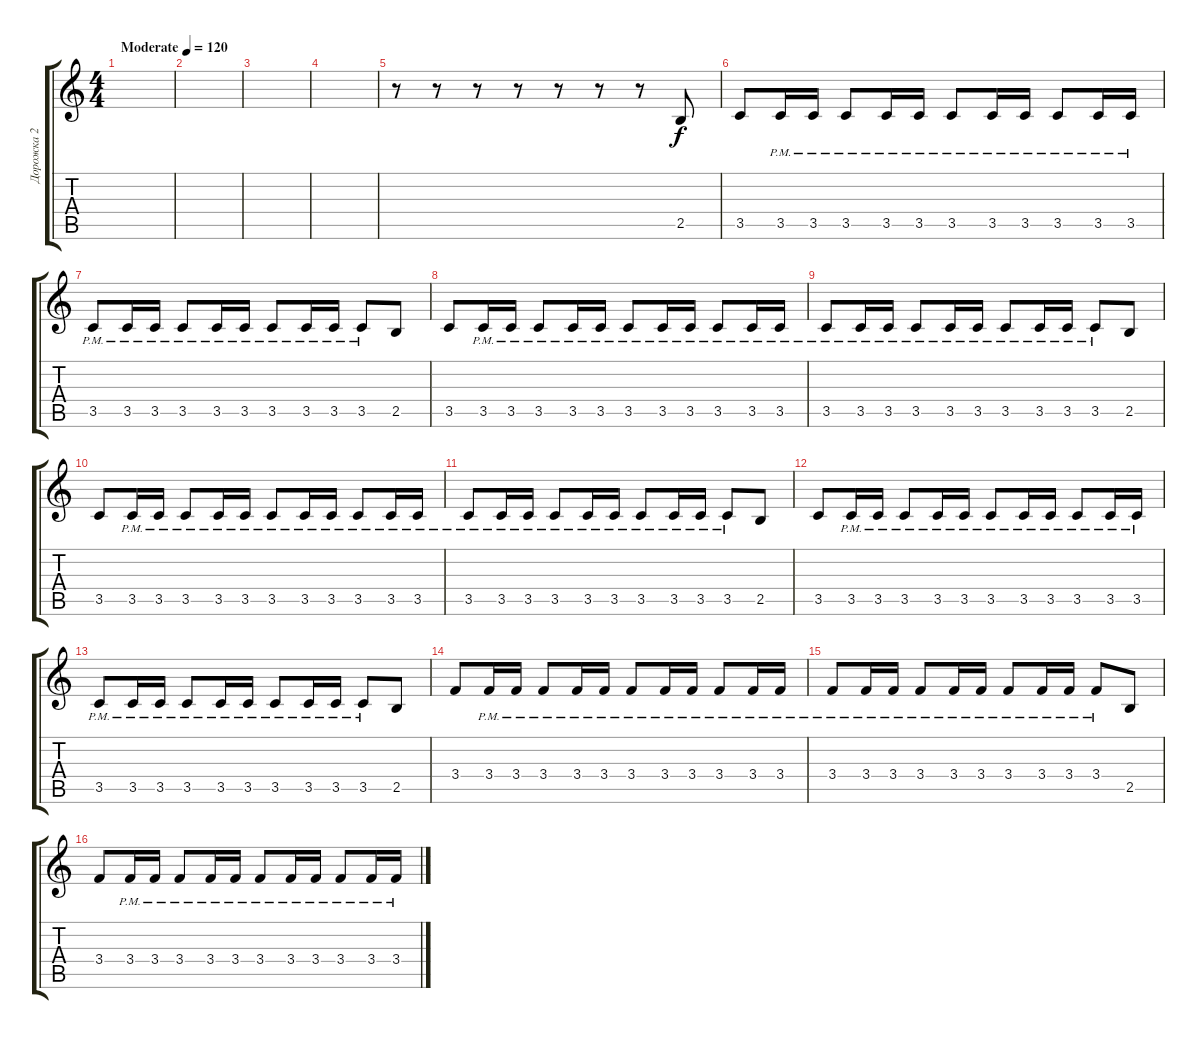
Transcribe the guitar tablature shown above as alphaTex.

\track ("Дорожка 2" "Дорожка 2") {instrument distortionguitar}
\staff {score tabs}
\tuning (E4 B3 G3 D3 A2 E2) {hide}
\ts (4 4)
\tempo (120 "Moderate")
\clef g2
\ks c
|
|
|
|
r.8 r.8 r.8 r.8 r.8 r.8 r.8 2.5.8 |
3.5.8 3.5{pm}.16 3.5{pm}.16 3.5{pm}.8 3.5{pm}.16 3.5{pm}.16 3.5{pm}.8 3.5{pm}.16 3.5{pm}.16 3.5{pm}.8 3.5{pm}.16 3.5{pm}.16 |
3.5{pm}.8 3.5{pm}.16 3.5{pm}.16 3.5{pm}.8 3.5{pm}.16 3.5{pm}.16 3.5{pm}.8 3.5{pm}.16 3.5{pm}.16 3.5{pm}.8 2.5.8 |
3.5.8 3.5{pm}.16 3.5{pm}.16 3.5{pm}.8 3.5{pm}.16 3.5{pm}.16 3.5{pm}.8 3.5{pm}.16 3.5{pm}.16 3.5{pm}.8 3.5{pm}.16 3.5{pm}.16 |
3.5{pm}.8 3.5{pm}.16 3.5{pm}.16 3.5{pm}.8 3.5{pm}.16 3.5{pm}.16 3.5{pm}.8 3.5{pm}.16 3.5{pm}.16 3.5{pm}.8 2.5.8 |
3.5.8 3.5{pm}.16 3.5{pm}.16 3.5{pm}.8 3.5{pm}.16 3.5{pm}.16 3.5{pm}.8 3.5{pm}.16 3.5{pm}.16 3.5{pm}.8 3.5{pm}.16 3.5{pm}.16 |
3.5{pm}.8 3.5{pm}.16 3.5{pm}.16 3.5{pm}.8 3.5{pm}.16 3.5{pm}.16 3.5{pm}.8 3.5{pm}.16 3.5{pm}.16 3.5{pm}.8 2.5.8 |
3.5.8 3.5{pm}.16 3.5{pm}.16 3.5{pm}.8 3.5{pm}.16 3.5{pm}.16 3.5{pm}.8 3.5{pm}.16 3.5{pm}.16 3.5{pm}.8 3.5{pm}.16 3.5{pm}.16 |
3.5{pm}.8 3.5{pm}.16 3.5{pm}.16 3.5{pm}.8 3.5{pm}.16 3.5{pm}.16 3.5{pm}.8 3.5{pm}.16 3.5{pm}.16 3.5{pm}.8 2.5.8 |
3.4.8 3.4{pm}.16 3.4{pm}.16 3.4{pm}.8 3.4{pm}.16 3.4{pm}.16 3.4{pm}.8 3.4{pm}.16 3.4{pm}.16 3.4{pm}.8 3.4{pm}.16 3.4{pm}.16 |
3.4{pm}.8 3.4{pm}.16 3.4{pm}.16 3.4{pm}.8 3.4{pm}.16 3.4{pm}.16 3.4{pm}.8 3.4{pm}.16 3.4{pm}.16 3.4{pm}.8 2.5.8 |
3.4.8 3.4{pm}.16 3.4{pm}.16 3.4{pm}.8 3.4{pm}.16 3.4{pm}.16 3.4{pm}.8 3.4{pm}.16 3.4{pm}.16 3.4{pm}.8 3.4{pm}.16 3.4{pm}.16
